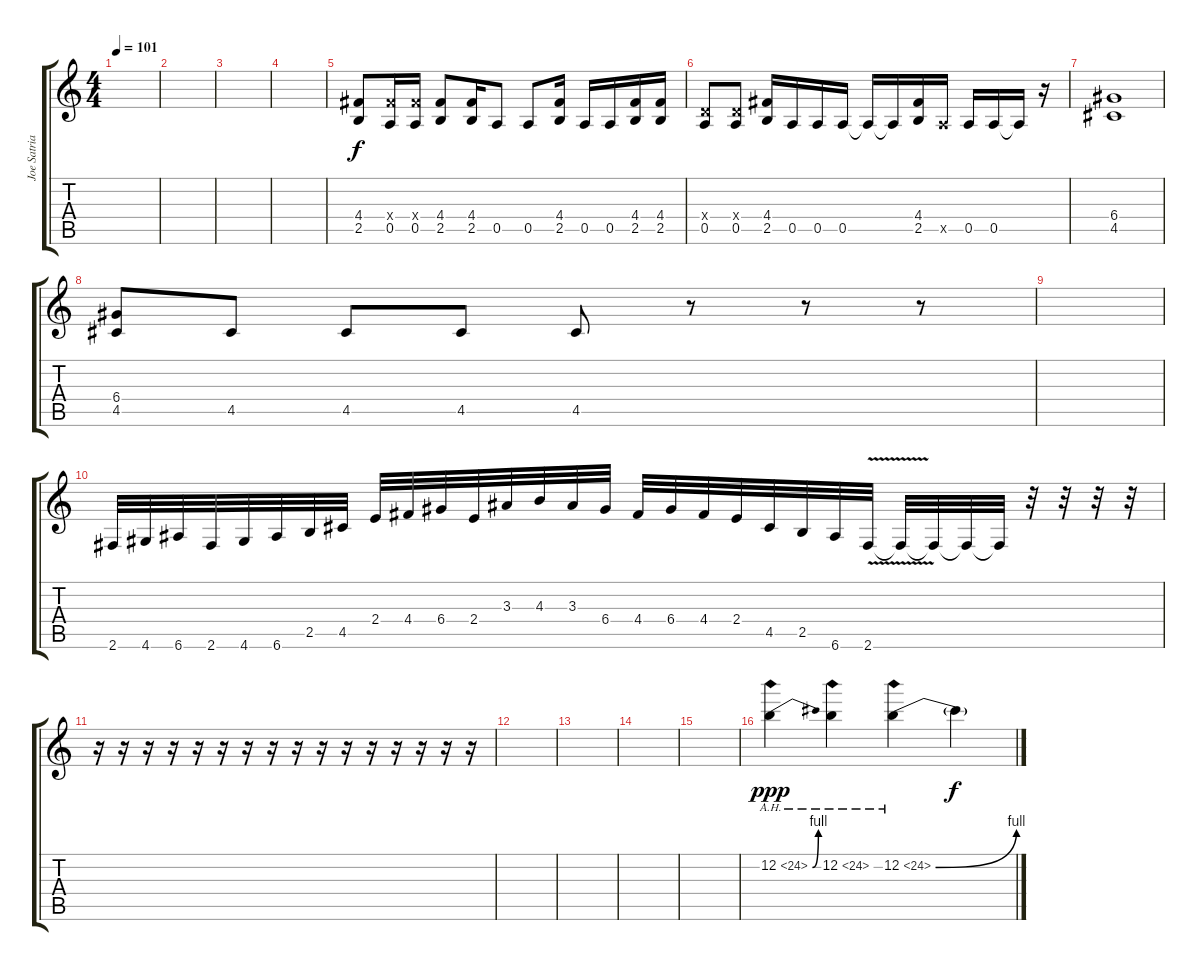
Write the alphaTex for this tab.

\track ("Joe Satriani" "Joe Satria") {instrument distortionguitar}
\staff {score tabs}
\tuning (E4 B3 G3 D3 A2 E2) {hide}
\ts (4 4)
\tempo 101
\clef g2
\ks c
|
|
|
|
(4.4 2.5).8{volume 11} (4.4{x} 0.5).16 (4.4{x} 0.5).16 (4.4 2.5).8 (4.4 2.5).16 0.5.8 0.5.8 (4.4 2.5).16 0.5.16 0.5.16 (4.4 2.5).16 (4.4 2.5).16 |
(0.4{x} 0.5).8{volume 11} (0.4{x} 0.5).8 (4.4 2.5).16 0.5.16 0.5.16 0.5.16 0.5{t}.16 0.5{t}.16 (4.4 2.5).16 0.5{x}.16 0.5.16 0.5.16 0.5{t}.16 r.16 |
(6.4 4.5).1{volume 10} |
(6.4 4.5).8{volume 10} 4.5.8 4.5.8 4.5.8 4.5.8 r.8 r.8 r.8 |
|
2.6.32{volume 15} 4.6.32 6.6.32 2.6.32 4.6.32 6.6.32 2.5.32 4.5.32 2.4.32 4.4.32 6.4.32 2.4.32 3.3.32 4.3.32 3.3.32 6.4.32 4.4.32 6.4.32 4.4.32 2.4.32 4.5.32 2.5.32 6.6.32 2.6{v}.32 2.6{t}.32 2.6{t}.32 2.6{t}.32 2.6{t}.32 r.32 r.32 r.32 r.32 |
r.16 r.16 r.16 r.16 r.16 r.16 r.16 r.16 r.16 r.16 r.16 r.16 r.16 r.16 r.16 r.16 |
|
|
|
|
12.2{be (bend 0 0 60 4) ah 12}.4{dy ppp} 12.2{ah 12}.4 12.2{be (bend 0 0 60 4) ah 12}.4 12.2{t}.4{dy f}
